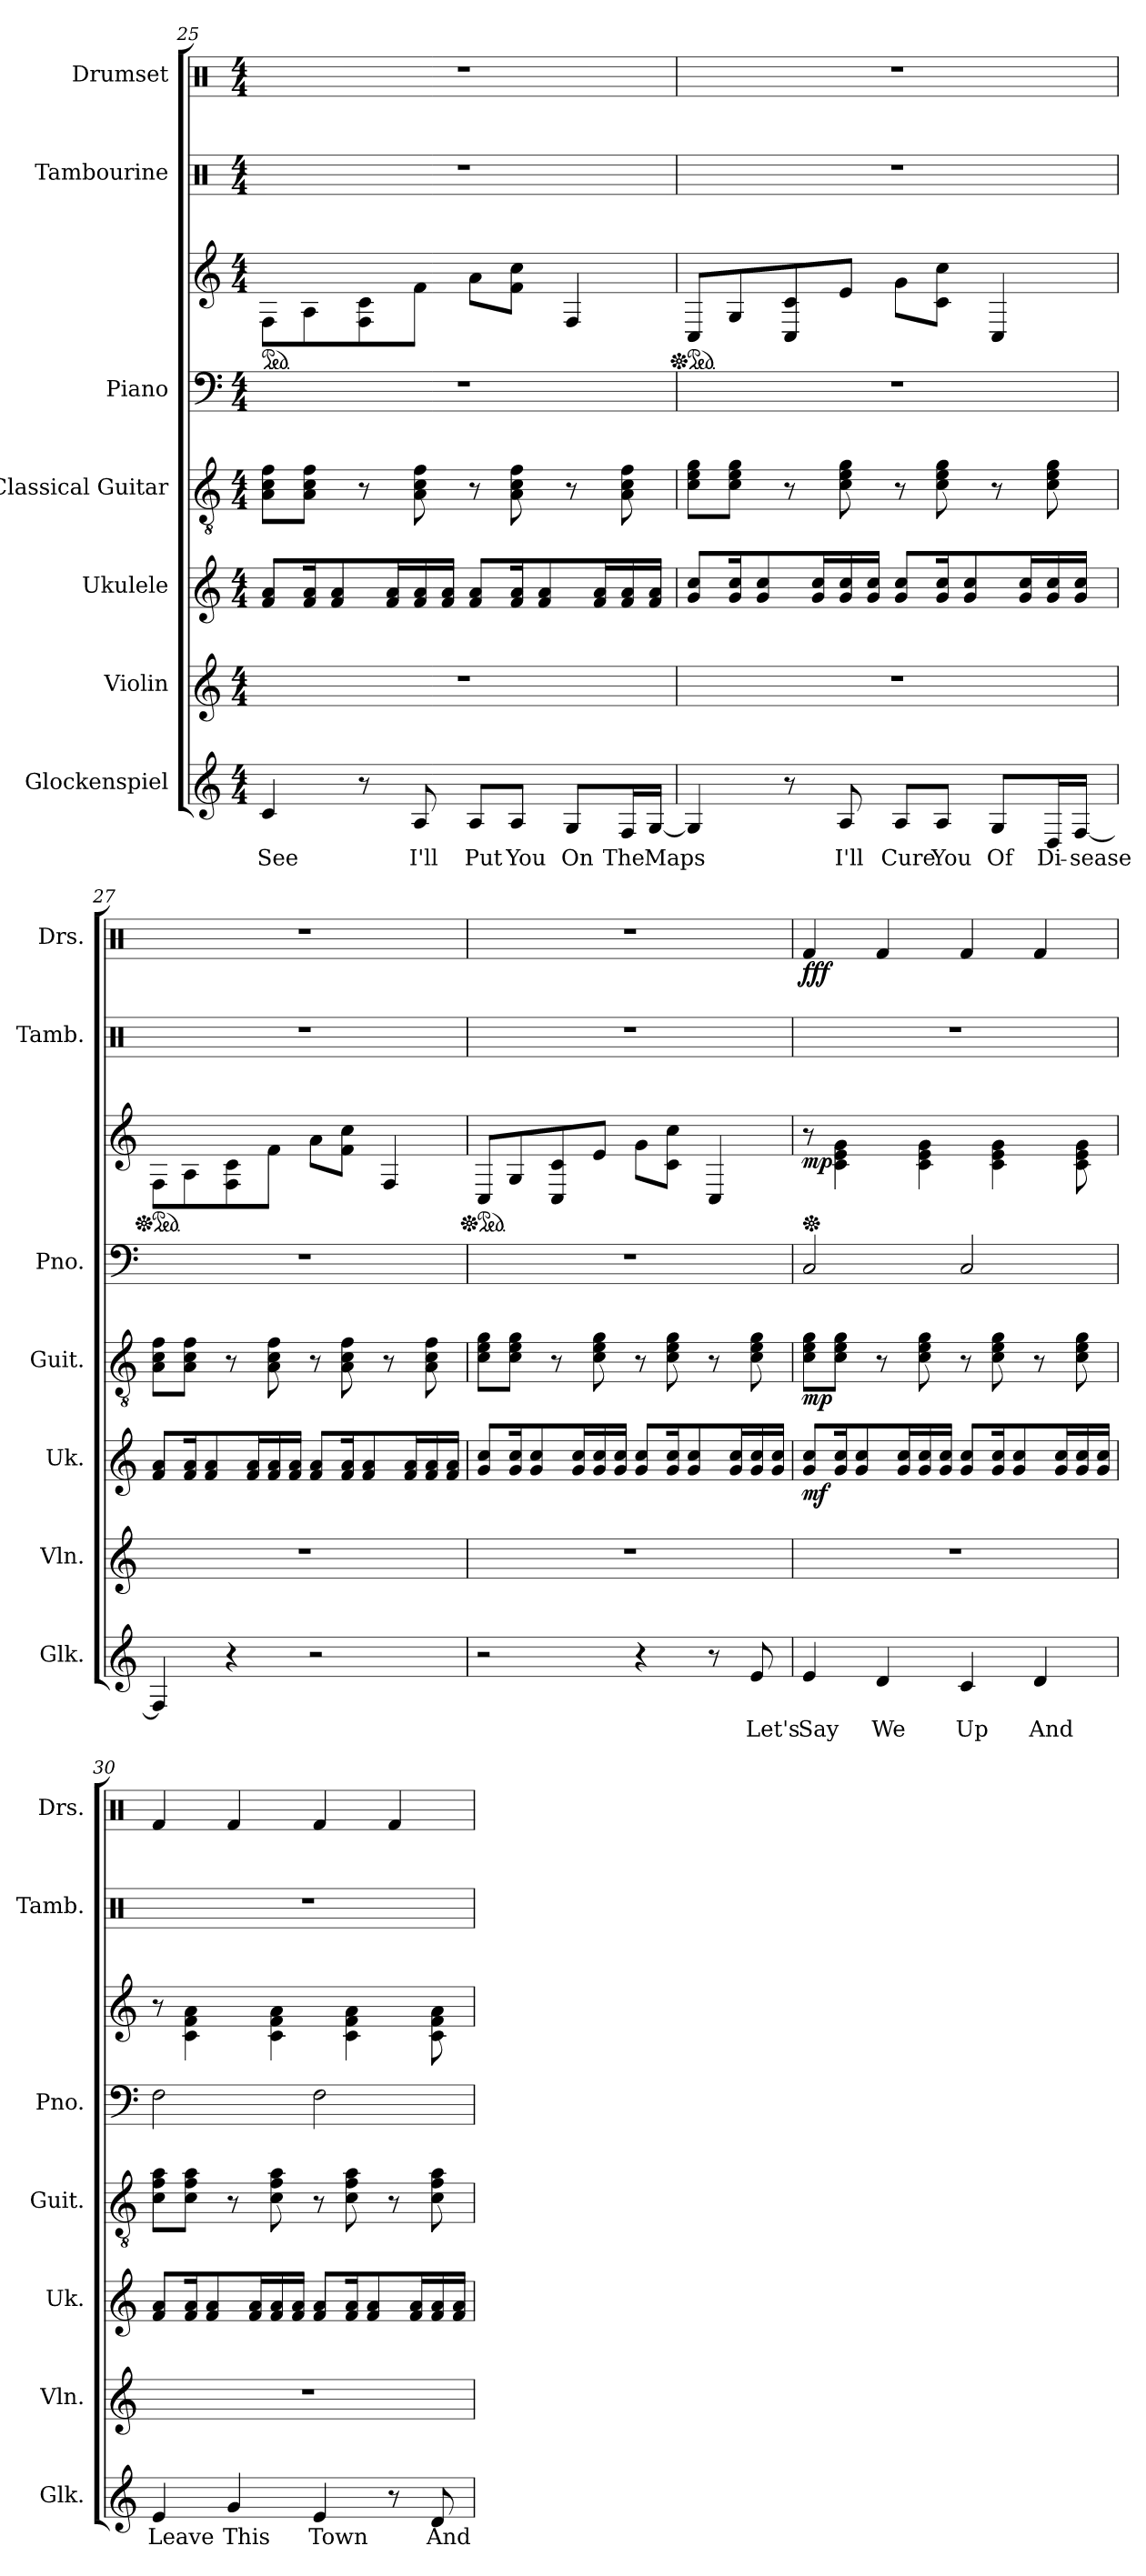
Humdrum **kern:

**kern	**text	**kern	**kern	**dynam	**kern	**dynam	**kern	**kern	**dynam	**kern	**kern	**dynam
*part7	*part7	*part6	*part5	*part5	*part4	*part4	*part3	*part3	*part3	*part2	*part1	*part1
*staff8	*staff8	*staff7	*staff6	*staff6	*staff5	*staff5	*staff4	*staff3	*staff3/4	*staff2	*staff1	*staff1
*I"Glockenspiel	*	*I"Violin	*I"Ukulele	*	*I"Classical Guitar	*	*I"Piano	*	*	*I"Tambourine	*I"Drumset	*
*I'Glk.	*	*I'Vln.	*I'Uk.	*	*I'Guit.	*	*I'Pno.	*	*	*I'Tamb.	*I'Drs.	*
!!LO:PB:g=z
*clefG2	*	*clefG2	*clefG2	*	*clefGv2	*	*clefF4	*clefG2	*	*clefX	*clefX	*
*ITrd-14c-24	*	*	*	*	*	*	*	*	*	*	*	*
*k[]	*	*k[]	*k[]	*	*k[]	*	*k[]	*k[]	*	*k[]	*k[]	*
*M4/4	*	*M4/4	*M4/4	*	*M4/4	*	*M4/4	*M4/4	*	*M4/4	*M4/4	*
*	*	*	*	*	*	*	*	*ped	*	*	*	*
=25	=25	=25	=25	=25	=25	=25	=25	=25	=25	=25	=25	=25
4ccc/	See	1r	8f/ 8a/L	.	8A\ 8c\ 8f\L	.	1r	8F\L	.	1r	1r	.
.	.	.	16f/ 16a/K	.	8A\ 8c\ 8f\J	.	.	8A\	.	.	.	.
.	.	.	8f/ 8a/	.	.	.	.	.	.	.	.	.
8r	.	.	.	.	8r	.	.	8F\ 8c\	.	.	.	.
.	.	.	16f/ 16a/L	.	.	.	.	.	.	.	.	.
8aa/	I'll	.	16f/ 16a/	.	8A\ 8c\ 8f\	.	.	8f\J	.	.	.	.
.	.	.	16f/ 16a/JJ	.	.	.	.	.	.	.	.	.
8aa/L	Put	.	8f/ 8a/L	.	8r	.	.	8a\L	.	.	.	.
8aa/J	You	.	16f/ 16a/K	.	8A\ 8c\ 8f\	.	.	8f\ 8cc\J	.	.	.	.
.	.	.	8f/ 8a/	.	.	.	.	.	.	.	.	.
8gg/L	On	.	.	.	8r	.	.	4F/	.	.	.	.
.	.	.	16f/ 16a/L	.	.	.	.	.	.	.	.	.
16ff/L	The	.	16f/ 16a/	.	8A\ 8c\ 8f\	.	.	.	.	.	.	.
[16gg/JJ	Maps	.	16f/ 16a/JJ	.	.	.	.	.	.	.	.	.
=26	=26	=26	=26	=26	=26	=26	=26	=26	=26	=26	=26	=26
*	*	*	*	*	*	*	*	*Xped	*	*	*	*
*	*	*	*	*	*	*	*	*ped	*	*	*	*
4gg/]	.	1r	8g/ 8cc/L	.	8c\ 8e\ 8g\L	.	1r	8C/L	.	1r	1r	.
.	.	.	16g/ 16cc/K	.	8c\ 8e\ 8g\J	.	.	8G/	.	.	.	.
.	.	.	8g/ 8cc/	.	.	.	.	.	.	.	.	.
8r	.	.	.	.	8r	.	.	8C/ 8c/	.	.	.	.
.	.	.	16g/ 16cc/L	.	.	.	.	.	.	.	.	.
8aa/	I'll	.	16g/ 16cc/	.	8c\ 8e\ 8g\	.	.	8e/J	.	.	.	.
.	.	.	16g/ 16cc/JJ	.	.	.	.	.	.	.	.	.
8aa/L	Cure	.	8g/ 8cc/L	.	8r	.	.	8g\L	.	.	.	.
8aa/J	You	.	16g/ 16cc/K	.	8c\ 8e\ 8g\	.	.	8c\ 8cc\J	.	.	.	.
.	.	.	8g/ 8cc/	.	.	.	.	.	.	.	.	.
8gg/L	Of	.	.	.	8r	.	.	4C/	.	.	.	.
.	.	.	16g/ 16cc/L	.	.	.	.	.	.	.	.	.
16dd/L	Di-	.	16g/ 16cc/	.	8c\ 8e\ 8g\	.	.	.	.	.	.	.
[16ff/JJ	-sease	.	16g/ 16cc/JJ	.	.	.	.	.	.	.	.	.
!!LO:PB:g=z
=27	=27	=27	=27	=27	=27	=27	=27	=27	=27	=27	=27	=27
*	*	*	*	*	*	*	*	*Xped	*	*	*	*
*	*	*	*	*	*	*	*	*ped	*	*	*	*
4ff/]	.	1r	8f/ 8a/L	.	8A\ 8c\ 8f\L	.	1r	8F\L	.	1r	1r	.
.	.	.	16f/ 16a/K	.	8A\ 8c\ 8f\J	.	.	8A\	.	.	.	.
.	.	.	8f/ 8a/	.	.	.	.	.	.	.	.	.
4r	.	.	.	.	8r	.	.	8F\ 8c\	.	.	.	.
.	.	.	16f/ 16a/L	.	.	.	.	.	.	.	.	.
.	.	.	16f/ 16a/	.	8A\ 8c\ 8f\	.	.	8f\J	.	.	.	.
.	.	.	16f/ 16a/JJ	.	.	.	.	.	.	.	.	.
2r	.	.	8f/ 8a/L	.	8r	.	.	8a\L	.	.	.	.
.	.	.	16f/ 16a/K	.	8A\ 8c\ 8f\	.	.	8f\ 8cc\J	.	.	.	.
.	.	.	8f/ 8a/	.	.	.	.	.	.	.	.	.
.	.	.	.	.	8r	.	.	4F/	.	.	.	.
.	.	.	16f/ 16a/L	.	.	.	.	.	.	.	.	.
.	.	.	16f/ 16a/	.	8A\ 8c\ 8f\	.	.	.	.	.	.	.
.	.	.	16f/ 16a/JJ	.	.	.	.	.	.	.	.	.
=28	=28	=28	=28	=28	=28	=28	=28	=28	=28	=28	=28	=28
*	*	*	*	*	*	*	*	*Xped	*	*	*	*
*	*	*	*	*	*	*	*	*ped	*	*	*	*
2r	.	1r	8g/ 8cc/L	.	8c\ 8e\ 8g\L	.	1r	8C/L	.	1r	1r	.
.	.	.	16g/ 16cc/K	.	8c\ 8e\ 8g\J	.	.	8G/	.	.	.	.
.	.	.	8g/ 8cc/	.	.	.	.	.	.	.	.	.
.	.	.	.	.	8r	.	.	8C/ 8c/	.	.	.	.
.	.	.	16g/ 16cc/L	.	.	.	.	.	.	.	.	.
.	.	.	16g/ 16cc/	.	8c\ 8e\ 8g\	.	.	8e/J	.	.	.	.
.	.	.	16g/ 16cc/JJ	.	.	.	.	.	.	.	.	.
4r	.	.	8g/ 8cc/L	.	8r	.	.	8g\L	.	.	.	.
.	.	.	16g/ 16cc/K	.	8c\ 8e\ 8g\	.	.	8c\ 8cc\J	.	.	.	.
.	.	.	8g/ 8cc/	.	.	.	.	.	.	.	.	.
8r	.	.	.	.	8r	.	.	4C/	.	.	.	.
.	.	.	16g/ 16cc/L	.	.	.	.	.	.	.	.	.
8eee/	Let's	.	16g/ 16cc/	.	8c\ 8e\ 8g\	.	.	.	.	.	.	.
.	.	.	16g/ 16cc/JJ	.	.	.	.	.	.	.	.	.
=29	=29	=29	=29	=29	=29	=29	=29	=29	=29	=29	=29	=29
*	*	*	*	*	*	*	*	*Xped	*	*	*	*
!	!	!	!	!LO:DY:b	!	!LO:DY:b	!	!	!LO:DY:b	!	!	!LO:DY:b
4eee/	Say	1r	8g/ 8cc/L	mf	8c\ 8e\ 8g\L	mp	2C/	8r	mp	1r	4Rf/	fff
.	.	.	16g/ 16cc/K	.	8c\ 8e\ 8g\J	.	.	4c\ 4e\ 4g\	.	.	.	.
.	.	.	8g/ 8cc/	.	.	.	.	.	.	.	.	.
4ddd/	We	.	.	.	8r	.	.	.	.	.	4Rf/	.
.	.	.	16g/ 16cc/L	.	.	.	.	.	.	.	.	.
.	.	.	16g/ 16cc/	.	8c\ 8e\ 8g\	.	.	4c\ 4e\ 4g\	.	.	.	.
.	.	.	16g/ 16cc/JJ	.	.	.	.	.	.	.	.	.
4ccc/	Up	.	8g/ 8cc/L	.	8r	.	2C/	.	.	.	4Rf/	.
.	.	.	16g/ 16cc/K	.	8c\ 8e\ 8g\	.	.	4c\ 4e\ 4g\	.	.	.	.
.	.	.	8g/ 8cc/	.	.	.	.	.	.	.	.	.
4ddd/	And	.	.	.	8r	.	.	.	.	.	4Rf/	.
.	.	.	16g/ 16cc/L	.	.	.	.	.	.	.	.	.
.	.	.	16g/ 16cc/	.	8c\ 8e\ 8g\	.	.	8c\ 8e\ 8g\	.	.	.	.
.	.	.	16g/ 16cc/JJ	.	.	.	.	.	.	.	.	.
!!LO:PB:g=z
=30	=30	=30	=30	=30	=30	=30	=30	=30	=30	=30	=30	=30
4eee/	Leave	1r	8f/ 8a/L	.	8c\ 8f\ 8a\L	.	2F\	8r	.	1r	4Rf/	.
.	.	.	16f/ 16a/K	.	8c\ 8f\ 8a\J	.	.	4c\ 4f\ 4a\	.	.	.	.
.	.	.	8f/ 8a/	.	.	.	.	.	.	.	.	.
4ggg/	This	.	.	.	8r	.	.	.	.	.	4Rf/	.
.	.	.	16f/ 16a/L	.	.	.	.	.	.	.	.	.
.	.	.	16f/ 16a/	.	8c\ 8f\ 8a\	.	.	4c\ 4f\ 4a\	.	.	.	.
.	.	.	16f/ 16a/JJ	.	.	.	.	.	.	.	.	.
4eee/	Town	.	8f/ 8a/L	.	8r	.	2F\	.	.	.	4Rf/	.
.	.	.	16f/ 16a/K	.	8c\ 8f\ 8a\	.	.	4c\ 4f\ 4a\	.	.	.	.
.	.	.	8f/ 8a/	.	.	.	.	.	.	.	.	.
8r	.	.	.	.	8r	.	.	.	.	.	4Rf/	.
.	.	.	16f/ 16a/L	.	.	.	.	.	.	.	.	.
8ddd/	And	.	16f/ 16a/	.	8c\ 8f\ 8a\	.	.	8c\ 8f\ 8a\	.	.	.	.
.	.	.	16f/ 16a/JJ	.	.	.	.	.	.	.	.	.
=	=	=	=	=	=	=	=	=	=	=	=	=
*-	*-	*-	*-	*-	*-	*-	*-	*-	*-	*-	*-	*-
